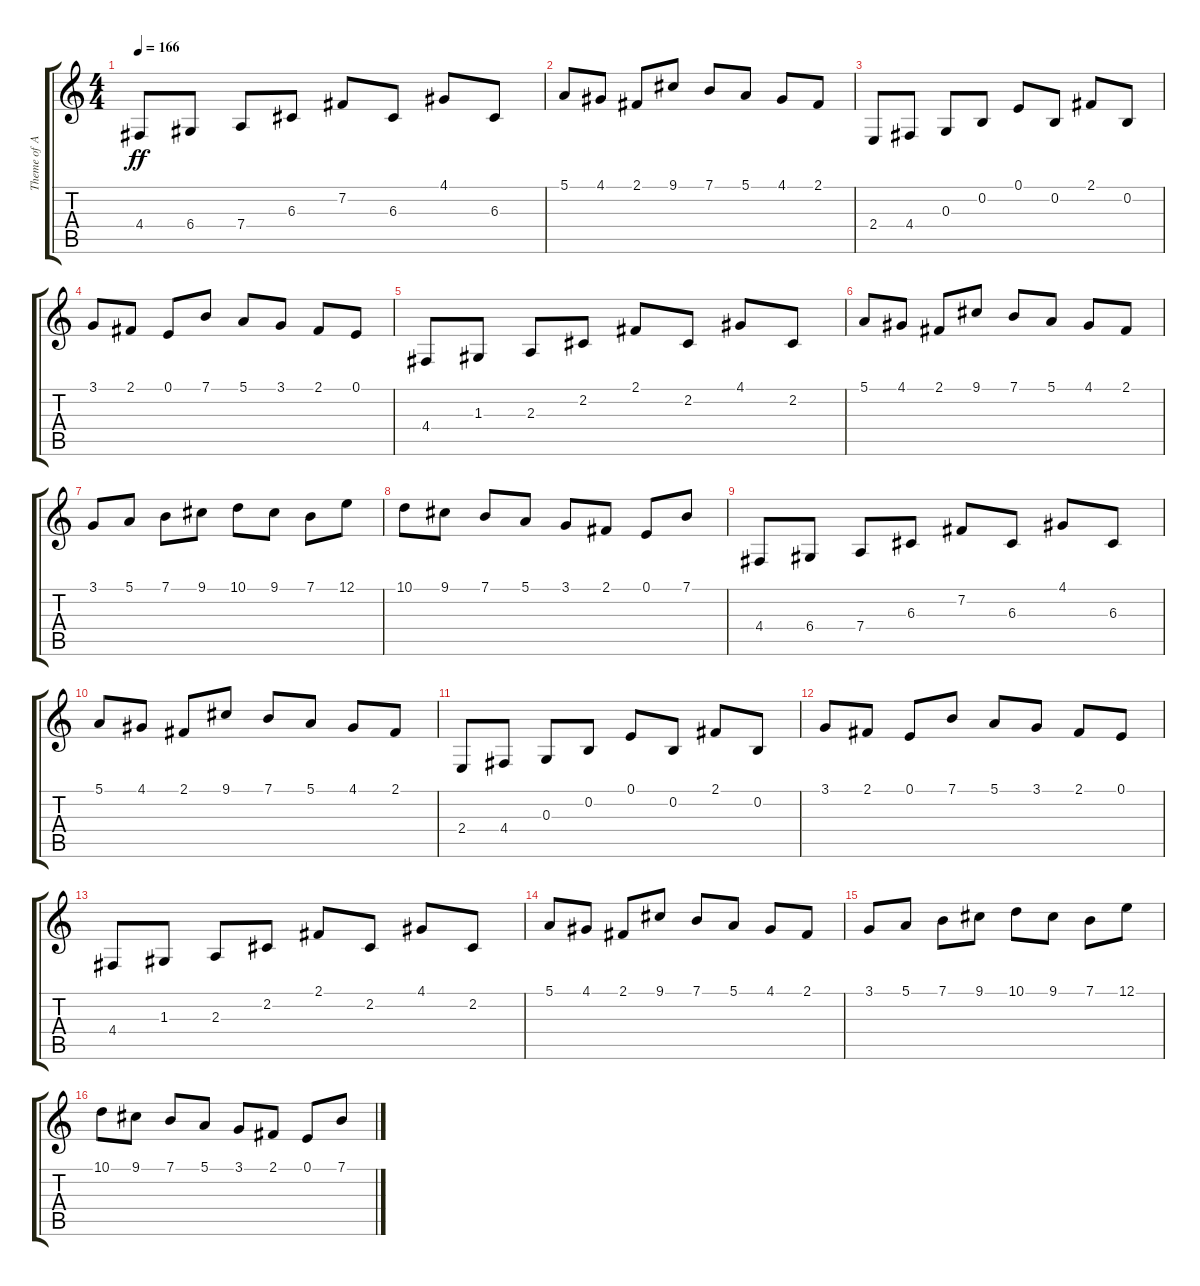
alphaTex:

\track ("Theme of Aya" "Theme of A") {instrument acousticgrandpiano}
\staff {score tabs}
\tuning (E4 B3 G3 D3 A2 E2) {hide}
\ts (4 4)
\tempo 166
\clef g2
\ks c
4.4.8{dy ff} 6.4.8 7.4.8 6.3.8 7.2.8 6.3.8 4.1.8 6.3.8 |
5.1.8 4.1.8 2.1.8 9.1.8 7.1.8 5.1.8 4.1.8 2.1.8 |
2.4.8 4.4.8 0.3.8 0.2.8 0.1.8 0.2.8 2.1.8 0.2.8 |
3.1.8 2.1.8 0.1.8 7.1.8 5.1.8 3.1.8 2.1.8 0.1.8 |
4.4.8 1.3.8 2.3.8 2.2.8 2.1.8 2.2.8 4.1.8 2.2.8 |
5.1.8 4.1.8 2.1.8 9.1.8 7.1.8 5.1.8 4.1.8 2.1.8 |
3.1.8 5.1.8 7.1.8 9.1.8 10.1.8 9.1.8 7.1.8 12.1.8 |
10.1.8 9.1.8 7.1.8 5.1.8 3.1.8 2.1.8 0.1.8 7.1.8 |
4.4.8 6.4.8 7.4.8 6.3.8 7.2.8 6.3.8 4.1.8 6.3.8 |
5.1.8 4.1.8 2.1.8 9.1.8 7.1.8 5.1.8 4.1.8 2.1.8 |
2.4.8 4.4.8 0.3.8 0.2.8 0.1.8 0.2.8 2.1.8 0.2.8 |
3.1.8 2.1.8 0.1.8 7.1.8 5.1.8 3.1.8 2.1.8 0.1.8 |
4.4.8 1.3.8 2.3.8 2.2.8 2.1.8 2.2.8 4.1.8 2.2.8 |
5.1.8 4.1.8 2.1.8 9.1.8 7.1.8 5.1.8 4.1.8 2.1.8 |
3.1.8 5.1.8 7.1.8 9.1.8 10.1.8 9.1.8 7.1.8 12.1.8 |
10.1.8 9.1.8 7.1.8 5.1.8 3.1.8 2.1.8 0.1.8 7.1.8
